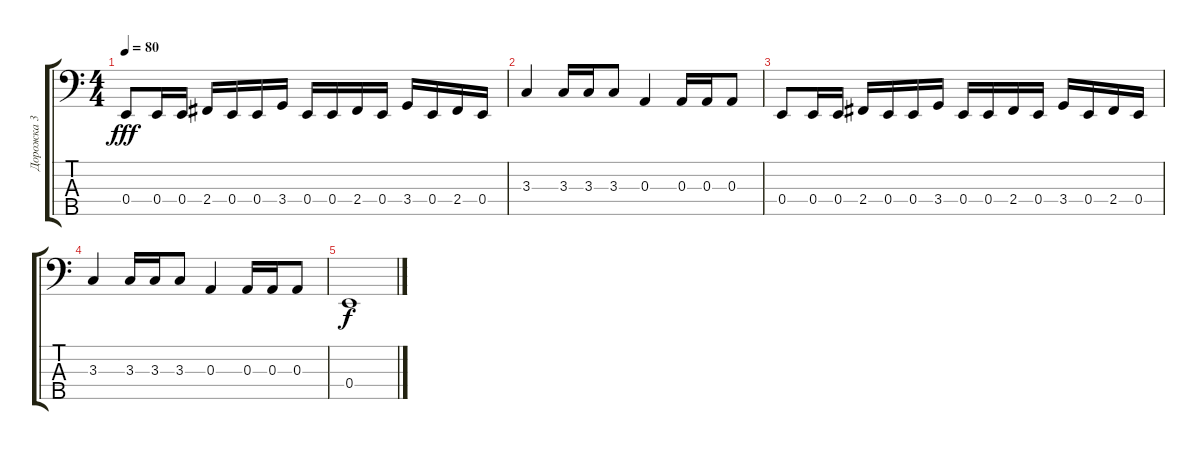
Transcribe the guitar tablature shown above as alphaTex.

\track ("Дорожка 3" "Дорожка 3") {instrument electricbasspick}
\staff {score tabs}
\tuning (G2 D2 A1 E1 B0) {hide}
\ts (4 4)
\tempo 80
\clef f4
\ks c
0.4.8{dy fff} 0.4.16 0.4.16 2.4.16 0.4.16 0.4.16 3.4.16 0.4.16 0.4.16 2.4.16 0.4.16 3.4.16 0.4.16 2.4.16 0.4.16 |
3.3.4 3.3.16 3.3.16 3.3.8 0.3.4 0.3.16 0.3.16 0.3.8 |
0.4.8 0.4.16 0.4.16 2.4.16 0.4.16 0.4.16 3.4.16 0.4.16 0.4.16 2.4.16 0.4.16 3.4.16 0.4.16 2.4.16 0.4.16 |
3.3.4 3.3.16 3.3.16 3.3.8 0.3.4 0.3.16 0.3.16 0.3.8 |
0.4.1{dy f}
